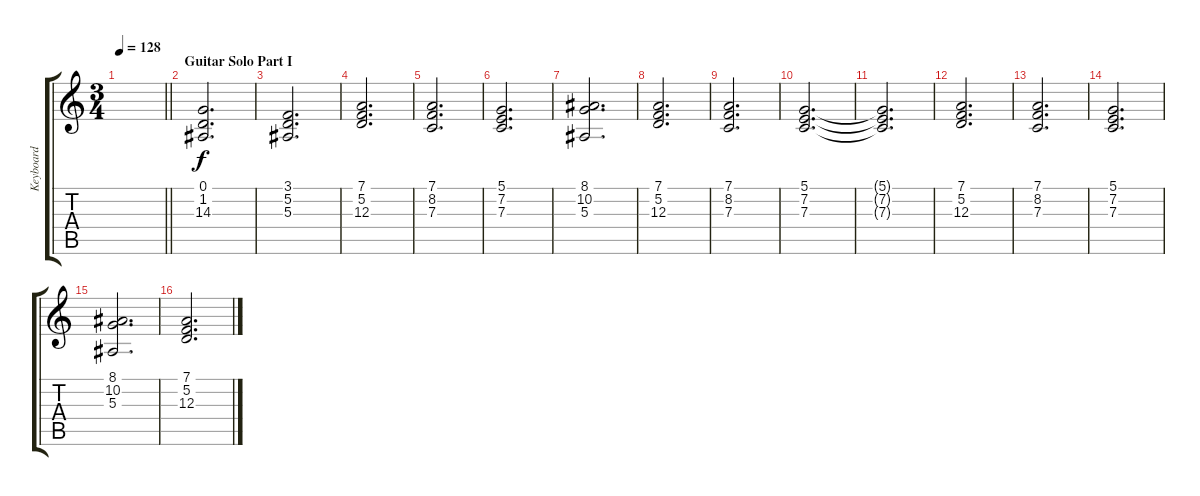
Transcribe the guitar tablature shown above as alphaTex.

\track ("Keyboard" "Keyboard") {instrument pad2warm}
\staff {score tabs}
\tuning (D4 A3 F3 C3 G2 D2) {hide}
\ts (3 4)
\tempo 128
\clef g2
\barLineRight lightlight
\ks c
|
\section ("" "Guitar Solo Part I")
(0.1 1.2 14.3).2{d} |
(3.1 5.2 5.3).2{d} |
(7.1 5.2 12.3).2{d} |
(7.1 8.2 7.3).2{d} |
(5.1 7.2 7.3).2{d} |
(8.1 10.2 5.3).2{d} |
(7.1 5.2 12.3).2{d} |
(7.1 8.2 7.3).2{d} |
(5.1 7.2 7.3).2{d} |
(5.1{t} 7.2{t} 7.3{t}).2{d} |
(7.1 5.2 12.3).2{d} |
(7.1 8.2 7.3).2{d} |
(5.1 7.2 7.3).2{d} |
(8.1 10.2 5.3).2{d} |
(7.1 5.2 12.3).2{d}
